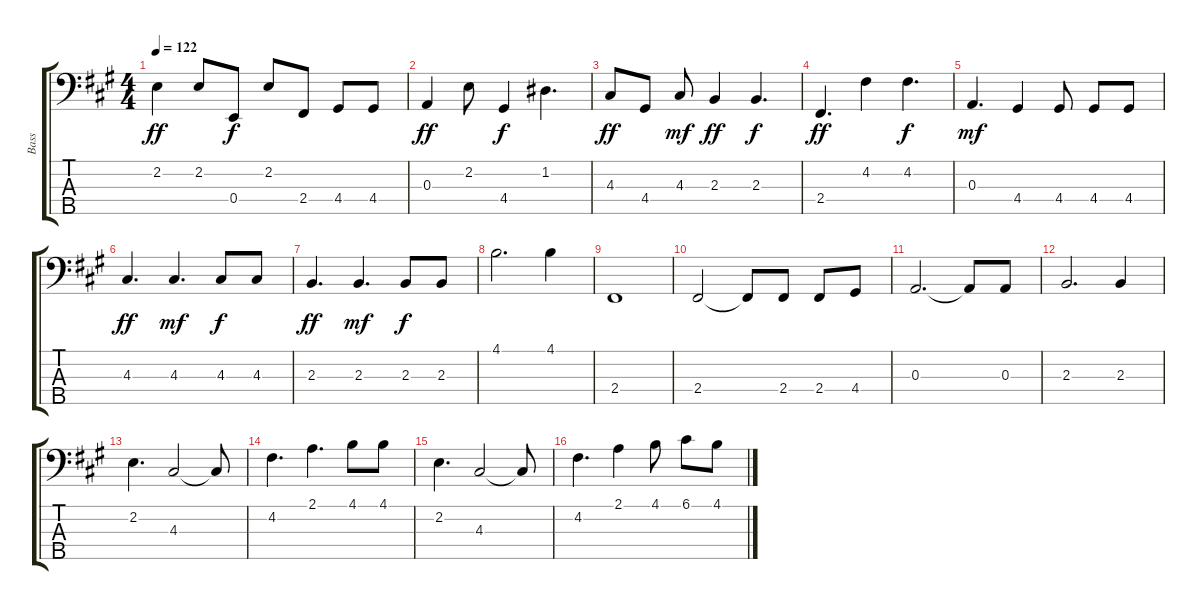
\track ("Bass" "Bass") {instrument electricbassfinger}
\staff {score tabs}
\tuning (G2 D2 A1 E1 B0) {hide}
\ts (4 4)
\tempo 122
\clef f4
\ks a
2.2.4{dy ff} 2.2.8 0.4.8{dy f} 2.2.8 2.4.8 4.4.8 4.4.8 |
0.3.4{dy ff} 2.2.8 4.4.4{dy f} 1.2.4{d} |
4.3.8{dy ff} 4.4.8 4.3.8{dy mf} 2.3.4{dy ff} 2.3.4{d dy f} |
2.4.4{d dy ff} 4.2.4 4.2.4{d dy f} |
0.3.4{d dy mf} 4.4.4 4.4.8 4.4.8 4.4.8 |
4.3.4{d dy ff} 4.3.4{d dy mf} 4.3.8{dy f} 4.3.8 |
2.3.4{d dy ff} 2.3.4{d dy mf} 2.3.8{dy f} 2.3.8 |
4.1.2{d} 4.1.4 |
2.4.1 |
2.4.2 2.4{t}.8 2.4.8 2.4.8 4.4.8 |
0.3.2{d} 0.3{t}.8 0.3.8 |
2.3.2{d} 2.3.4 |
2.2.4{d} 4.3.2 4.3{t}.8 |
4.2.4{d} 2.1.4{d} 4.1.8 4.1.8 |
2.2.4{d} 4.3.2 4.3{t}.8 |
4.2.4{d} 2.1.4 4.1.8 6.1.8 4.1.8
